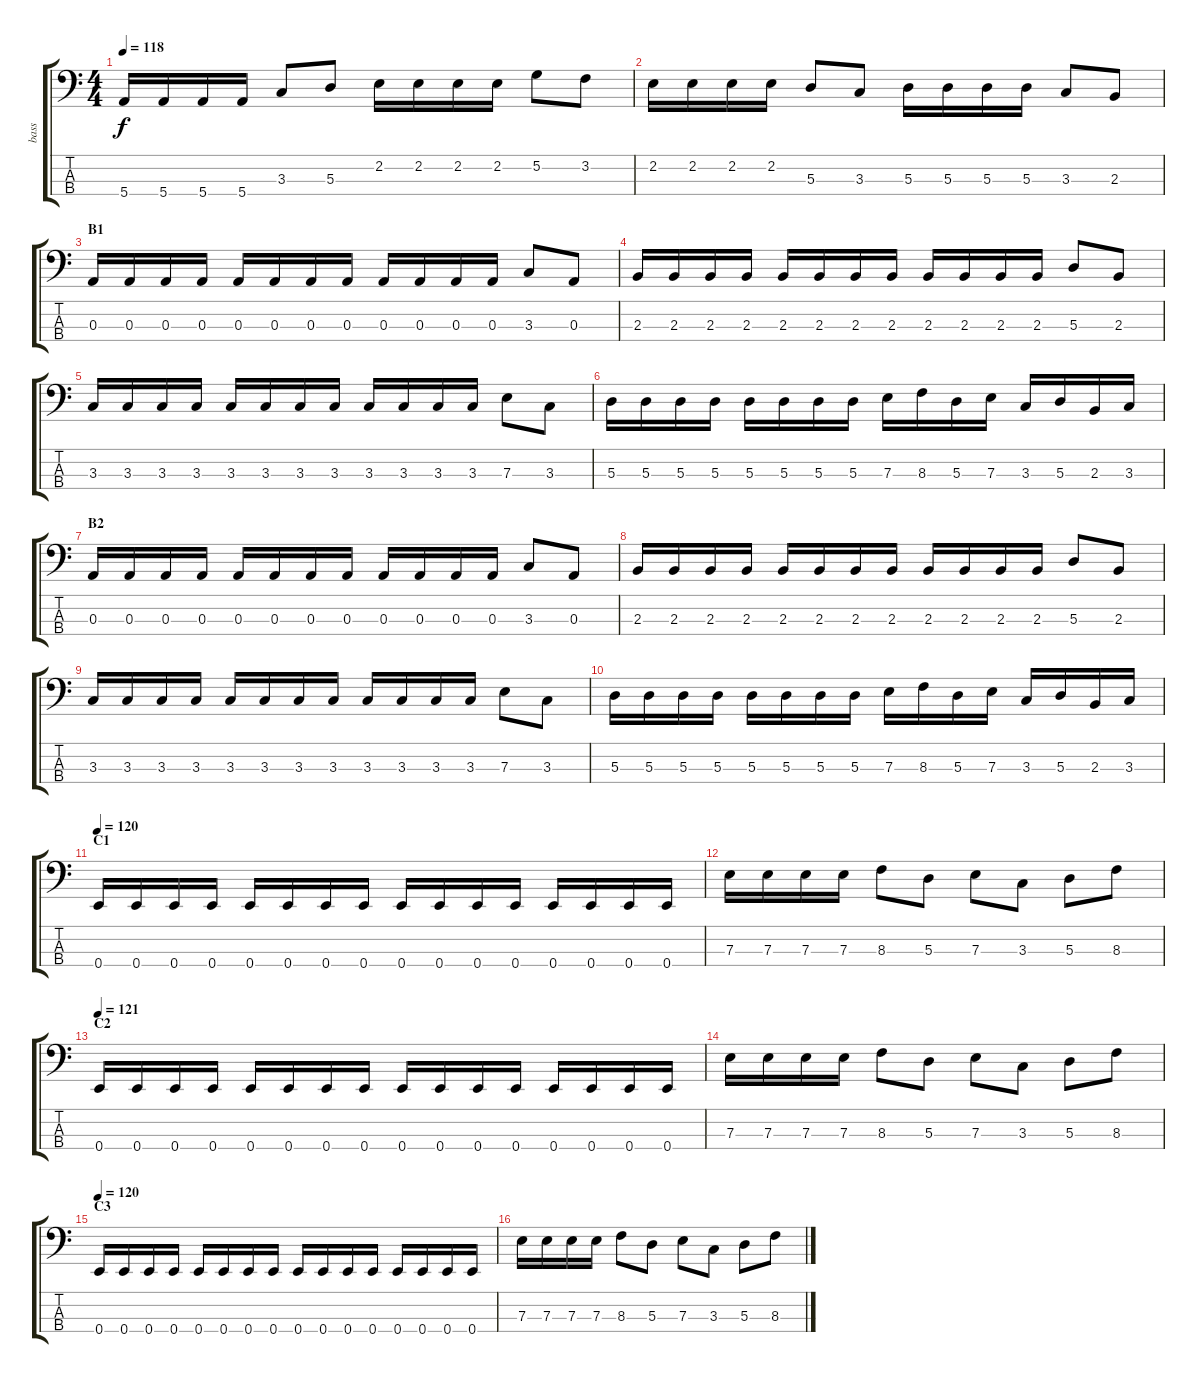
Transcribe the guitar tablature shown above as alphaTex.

\track ("bass" "bass") {instrument electricbassfinger}
\staff {score tabs}
\tuning (G2 D2 A1 E1) {hide}
\ts (4 4)
\tempo 118
\clef f4
\ks c
5.4.16{dy f} 5.4.16 5.4.16 5.4.16 3.3.8 5.3.8 2.2.16 2.2.16 2.2.16 2.2.16 5.2.8 3.2.8 |
2.2.16 2.2.16 2.2.16 2.2.16 5.3.8 3.3.8 5.3.16 5.3.16 5.3.16 5.3.16 3.3.8 2.3.8 |
\section ("" "B1")
0.3.16 0.3.16 0.3.16 0.3.16 0.3.16 0.3.16 0.3.16 0.3.16 0.3.16 0.3.16 0.3.16 0.3.16 3.3.8 0.3.8 |
2.3.16 2.3.16 2.3.16 2.3.16 2.3.16 2.3.16 2.3.16 2.3.16 2.3.16 2.3.16 2.3.16 2.3.16 5.3.8 2.3.8 |
3.3.16 3.3.16 3.3.16 3.3.16 3.3.16 3.3.16 3.3.16 3.3.16 3.3.16 3.3.16 3.3.16 3.3.16 7.3.8 3.3.8 |
5.3.16 5.3.16 5.3.16 5.3.16 5.3.16 5.3.16 5.3.16 5.3.16 7.3.16 8.3.16 5.3.16 7.3.16 3.3.16 5.3.16 2.3.16 3.3.16 |
\section ("" "B2")
0.3.16 0.3.16 0.3.16 0.3.16 0.3.16 0.3.16 0.3.16 0.3.16 0.3.16 0.3.16 0.3.16 0.3.16 3.3.8 0.3.8 |
2.3.16 2.3.16 2.3.16 2.3.16 2.3.16 2.3.16 2.3.16 2.3.16 2.3.16 2.3.16 2.3.16 2.3.16 5.3.8 2.3.8 |
3.3.16 3.3.16 3.3.16 3.3.16 3.3.16 3.3.16 3.3.16 3.3.16 3.3.16 3.3.16 3.3.16 3.3.16 7.3.8 3.3.8 |
5.3.16 5.3.16 5.3.16 5.3.16 5.3.16 5.3.16 5.3.16 5.3.16 7.3.16 8.3.16 5.3.16 7.3.16 3.3.16 5.3.16 2.3.16 3.3.16 |
\section ("" "C1")
\tempo 120
0.4.16 0.4.16 0.4.16 0.4.16 0.4.16 0.4.16 0.4.16 0.4.16 0.4.16 0.4.16 0.4.16 0.4.16 0.4.16 0.4.16 0.4.16 0.4.16 |
7.3.16 7.3.16 7.3.16 7.3.16 8.3.8 5.3.8 7.3.8 3.3.8 5.3.8 8.3.8 |
\section ("" "C2")
\tempo 121
0.4.16 0.4.16 0.4.16 0.4.16 0.4.16 0.4.16 0.4.16 0.4.16 0.4.16 0.4.16 0.4.16 0.4.16 0.4.16 0.4.16 0.4.16 0.4.16 |
7.3.16 7.3.16 7.3.16 7.3.16 8.3.8 5.3.8 7.3.8 3.3.8 5.3.8 8.3.8 |
\section ("" "C3")
\tempo 120
0.4.16 0.4.16 0.4.16 0.4.16 0.4.16 0.4.16 0.4.16 0.4.16 0.4.16 0.4.16 0.4.16 0.4.16 0.4.16 0.4.16 0.4.16 0.4.16 |
7.3.16 7.3.16 7.3.16 7.3.16 8.3.8 5.3.8 7.3.8 3.3.8 5.3.8 8.3.8
